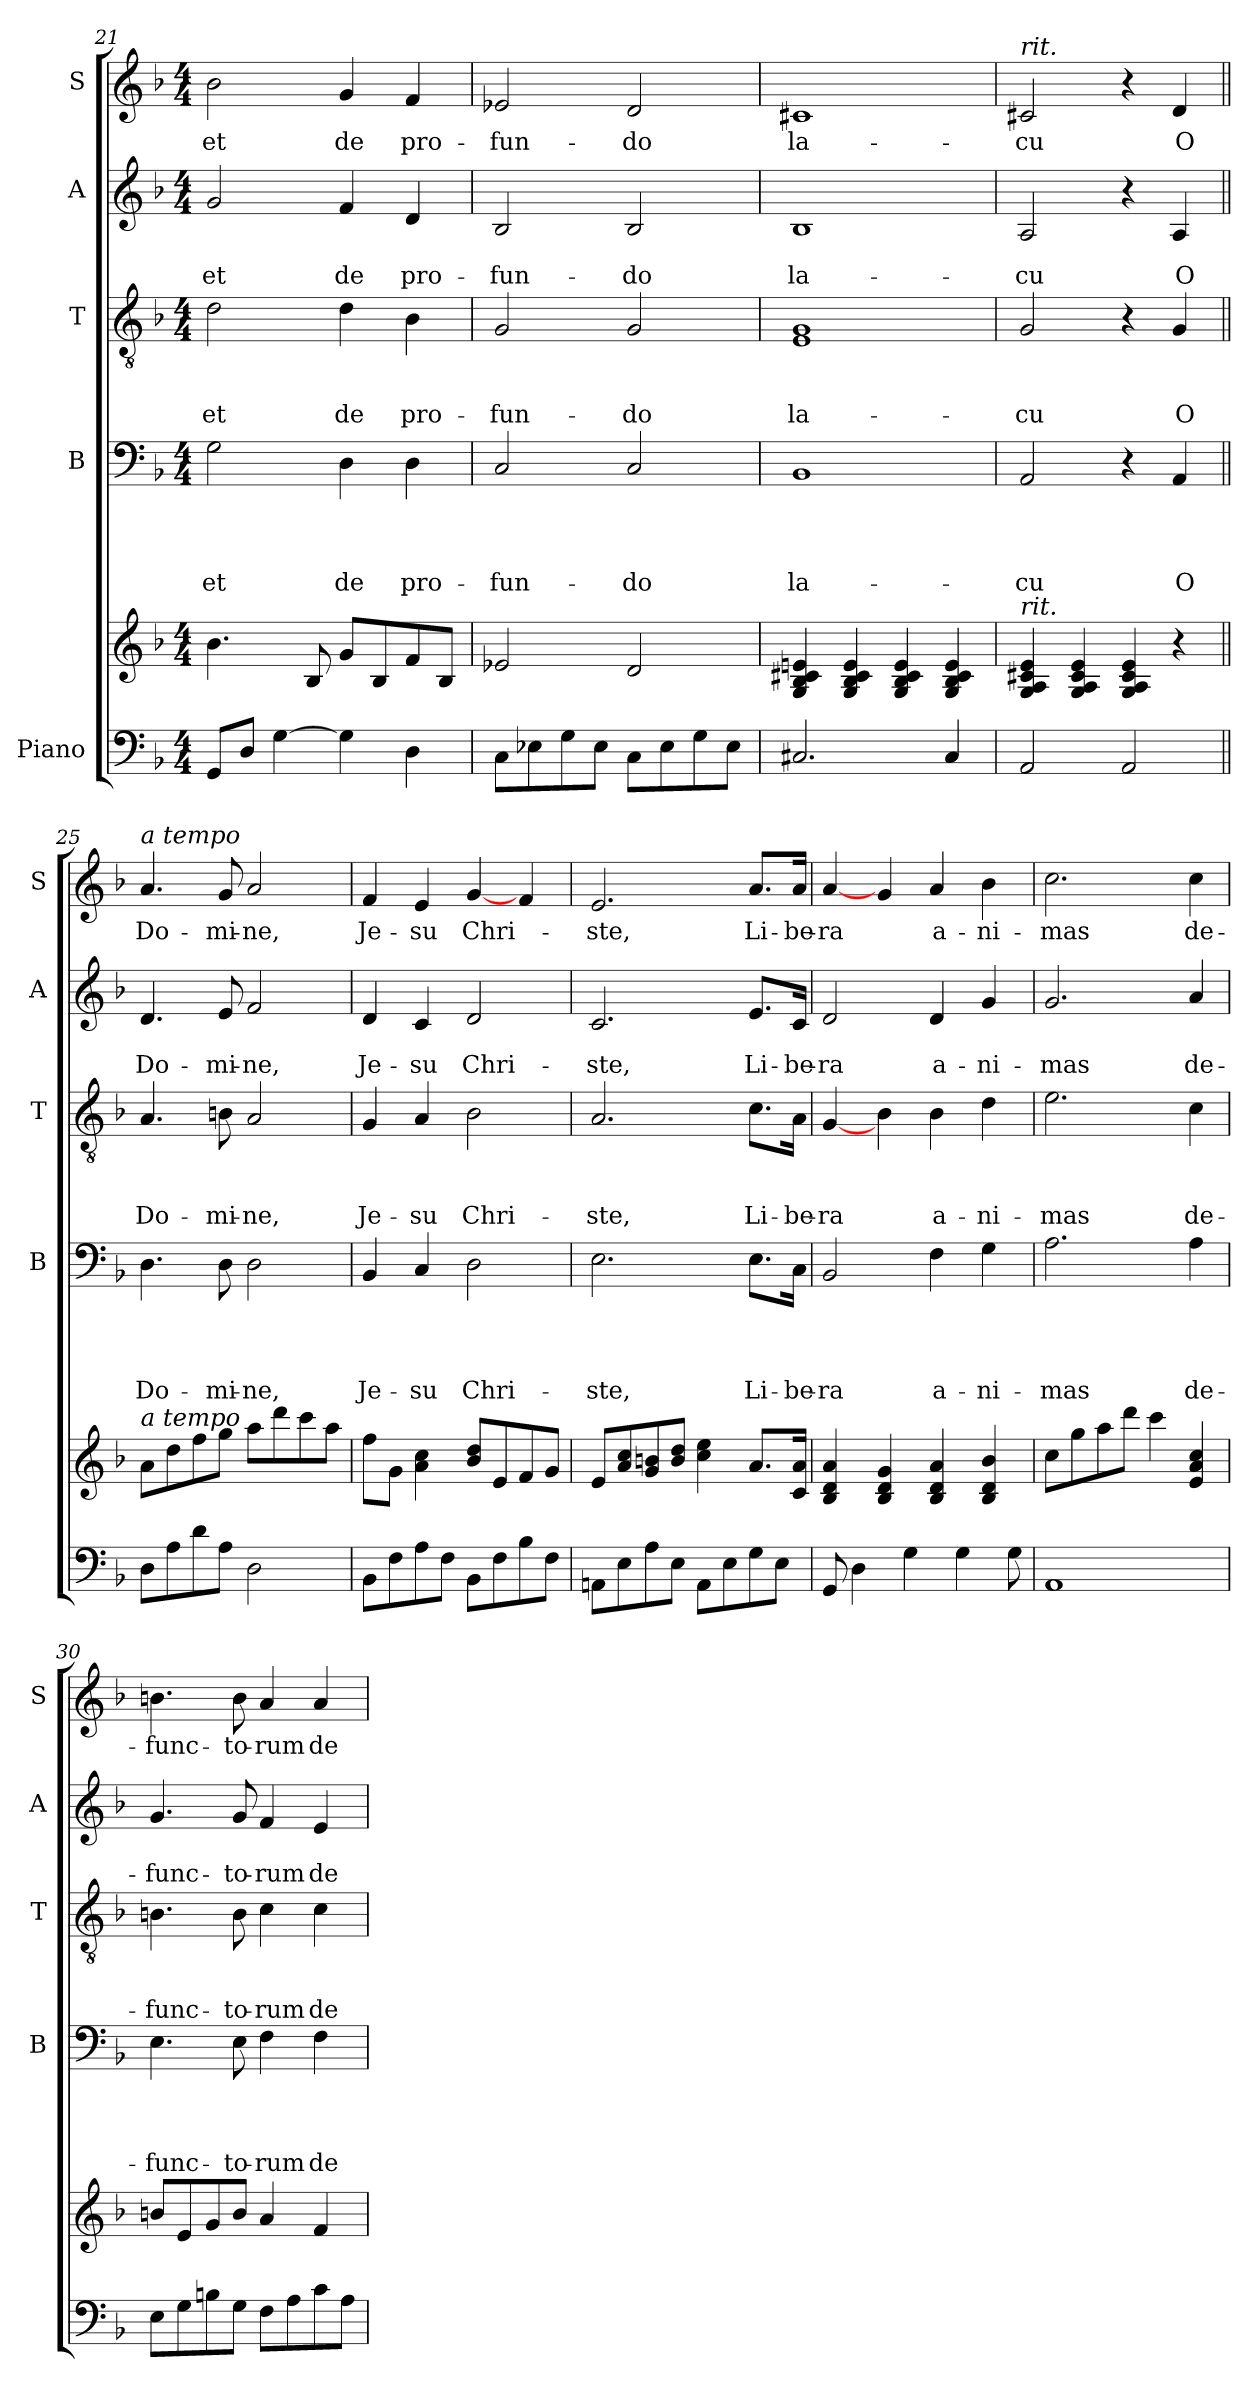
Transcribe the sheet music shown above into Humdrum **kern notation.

**kern	**kern	**kern	**text	**text	**text	**text	**kern	**text	**text	**text	**kern	**text	**text	**kern	**text
*part5	*part5	*part4	*part4	*part4	*part4	*part4	*part3	*part3	*part3	*part3	*part2	*part2	*part2	*part1	*part1
*staff6	*staff5	*staff4	*staff4	*staff4	*staff4	*staff4	*staff3	*staff3	*staff3	*staff3	*staff2	*staff2	*staff2	*staff1	*staff1
*I"Piano	*	*I"B	*	*	*	*	*I"T	*	*	*	*I"A	*	*	*I"S	*
*	*	*I'B	*	*	*	*	*I'T	*	*	*	*I'A	*	*	*I'S	*
*clefF4	*clefG2	*clefF4	*	*	*	*	*clefGv2	*	*	*	*clefG2	*	*	*clefG2	*
*k[b-]	*k[b-]	*k[b-]	*	*	*	*	*k[b-]	*	*	*	*k[b-]	*	*	*k[b-]	*
*d:	*d:	*d:	*	*	*	*	*d:	*	*	*	*d:	*	*	*d:	*
*M4/4	*M4/4	*M4/4	*	*	*	*	*M4/4	*	*	*	*M4/4	*	*	*M4/4	*
=21	=21	=21	=21	=21	=21	=21	=21	=21	=21	=21	=21	=21	=21	=21	=21
!	!	!	!	!	!	!LO:LY:b	!	!	!	!LO:LY:b	!	!	!LO:LY:b	!	!LO:LY:b
8GG/L	4.b-\	2G\	.	.	.	et	2d\	.	.	et	2g/	.	et	2b-\	et
8D/J	.	.	.	.	.	.	.	.	.	.	.	.	.	.	.
[4G\	.	.	.	.	.	.	.	.	.	.	.	.	.	.	.
.	8B-/	.	.	.	.	.	.	.	.	.	.	.	.	.	.
!	!	!	!	!	!	!LO:LY:b	!	!	!	!LO:LY:b	!	!	!LO:LY:b	!	!LO:LY:b
4G\]	8g/L	4D\	.	.	.	de	4d\	.	.	de	4f/	.	de	4g/	de
.	8B-/	.	.	.	.	.	.	.	.	.	.	.	.	.	.
!	!	!	!	!	!	!LO:LY:b	!	!	!	!LO:LY:b	!	!	!LO:LY:b	!	!LO:LY:b
4D\	8f/	4D\	.	.	.	pro-	4B-\	.	.	pro-	4d/	.	pro-	4f/	pro-
.	8B-/J	.	.	.	.	.	.	.	.	.	.	.	.	.	.
!!LO:PB:g=z
=22	=22	=22	=22	=22	=22	=22	=22	=22	=22	=22	=22	=22	=22	=22	=22
!	!	!	!	!	!	!LO:LY:b	!	!	!	!LO:LY:b	!	!	!LO:LY:b	!	!LO:LY:b
8C\L	2e-X/	2C/	.	.	.	-fun-	2G/	.	.	-fun-	2B-/	.	-fun-	2e-X/	-fun-
8E-X\	.	.	.	.	.	.	.	.	.	.	.	.	.	.	.
8G\	.	.	.	.	.	.	.	.	.	.	.	.	.	.	.
8E-\J	.	.	.	.	.	.	.	.	.	.	.	.	.	.	.
!	!	!	!	!	!	!LO:LY:b	!	!	!	!LO:LY:b	!	!	!LO:LY:b	!	!LO:LY:b
8C\L	2d/	2C/	.	.	.	-do	2G/	.	.	-do	2B-/	.	-do	2d/	-do
8E-\	.	.	.	.	.	.	.	.	.	.	.	.	.	.	.
8G\	.	.	.	.	.	.	.	.	.	.	.	.	.	.	.
8E-\J	.	.	.	.	.	.	.	.	.	.	.	.	.	.	.
=23	=23	=23	=23	=23	=23	=23	=23	=23	=23	=23	=23	=23	=23	=23	=23
!	!	!	!	!	!	!LO:LY:b	!	!	!	!LO:LY:b	!	!	!LO:LY:b	!	!LO:LY:b
2.C#X/	4G/ 4B-/ 4c#X/ 4eni/	1BB-	.	.	.	la-	1E 1G	.	.	la-	1B-	.	la-	1c#X	la-
.	4G/ 4B-/ 4c#/ 4e/	.	.	.	.	.	.	.	.	.	.	.	.	.	.
.	4G/ 4B-/ 4c#/ 4e/	.	.	.	.	.	.	.	.	.	.	.	.	.	.
4C#/	4G/ 4B-/ 4c#/ 4e/	.	.	.	.	.	.	.	.	.	.	.	.	.	.
=24	=24	=24	=24	=24	=24	=24	=24	=24	=24	=24	=24	=24	=24	=24	=24
!	!	!	!	!	!	!	!	!	!	!	!	!	!	!LO:TX:a:i:t=rit.	!
!	!LO:TX:a:i:t=rit.	!	!	!	!	!	!	!	!	!	!	!	!	!	!
!	!	!	!	!	!	!LO:LY:b	!	!	!	!LO:LY:b	!	!	!LO:LY:b	!	!LO:LY:b
2AA/	4G/ 4A/ 4c#X/ 4e/	2AA/	.	.	.	-cu	2G/	.	.	-cu	2A/	.	-cu	2c#X/	-cu
.	4G/ 4A/ 4c#/ 4e/	.	.	.	.	.	.	.	.	.	.	.	.	.	.
2AA/	4G/ 4A/ 4c#/ 4e/	4r	.	.	.	.	4r	.	.	.	4r	.	.	4r	.
!	!	!	!	!	!	!LO:LY:b	!	!	!	!LO:LY:b	!	!	!LO:LY:b	!	!LO:LY:b
.	4r	4AA/	.	.	.	O	4G/	.	.	O	4A/	.	O	4d/	O
=25||	=25||	=25||	=25||	=25||	=25||	=25||	=25||	=25||	=25||	=25||	=25||	=25||	=25||	=25||	=25||
!	!	!	!	!	!	!	!	!	!	!	!	!	!	!LO:TX:a:i:t=a tempo	!
!	!LO:TX:a:i:t=a tempo	!	!	!	!	!	!	!	!	!	!	!	!	!	!
!	!	!	!	!	!	!LO:LY:b	!	!	!	!LO:LY:b	!	!	!LO:LY:b	!	!LO:LY:b
8D\L	8a\L	4.D\	.	.	.	Do-	4.A/	.	.	Do-	4.d/	.	Do-	4.a/	Do-
8A\	8dd\	.	.	.	.	.	.	.	.	.	.	.	.	.	.
8d\	8ff\	.	.	.	.	.	.	.	.	.	.	.	.	.	.
!	!	!	!	!	!	!LO:LY:b	!	!	!	!LO:LY:b	!	!	!LO:LY:b	!	!LO:LY:b
8A\J	8gg\J	8D\	.	.	.	-mi-	8Bn\	.	.	-mi-	8e/	.	-mi-	8g/	-mi-
!	!	!	!	!	!	!LO:LY:b	!	!	!	!LO:LY:b	!	!	!LO:LY:b	!	!LO:LY:b
2D\	8aa\L	2D\	.	.	.	-ne,	2A/	.	.	-ne,	2f/	.	-ne,	2a/	-ne,
.	8ddd\	.	.	.	.	.	.	.	.	.	.	.	.	.	.
.	8ccc\	.	.	.	.	.	.	.	.	.	.	.	.	.	.
.	8aa\J	.	.	.	.	.	.	.	.	.	.	.	.	.	.
=26	=26	=26	=26	=26	=26	=26	=26	=26	=26	=26	=26	=26	=26	=26	=26
!	!	!	!	!	!	!LO:LY:b	!	!	!	!LO:LY:b	!	!	!LO:LY:b	!	!LO:LY:b
8BB-\L	8ff\L	4BB-/	.	.	.	Je-	4G/	.	.	Je-	4d/	.	Je-	4f/	Je-
8F\	8g\J	.	.	.	.	.	.	.	.	.	.	.	.	.	.
!	!	!	!	!	!	!LO:LY:b	!	!	!	!LO:LY:b	!	!	!LO:LY:b	!	!LO:LY:b
8A\	4a\ 4cc\	4C/	.	.	.	-su	4A/	.	.	-su	4c/	.	-su	4e/	-su
8F\J	.	.	.	.	.	.	.	.	.	.	.	.	.	.	.
!	!	!	!	!	!	!LO:LY:b	!	!	!	!LO:LY:b	!	!	!LO:LY:b	!	!LO:LY:b
8BB-\L	8b-/ 8dd/L	2D\	.	.	.	Chri-	2B-i\	.	.	Chri-	2d/	.	Chri-	[4g/	Chri-
8F\	8e/	.	.	.	.	.	.	.	.	.	.	.	.	.	.
8B-\	8f/	.	.	.	.	.	.	.	.	.	.	.	.	4f/	.
8F\J	8g/J	.	.	.	.	.	.	.	.	.	.	.	.	.	.
!!LO:LB:g=z
=27	=27	=27	=27	=27	=27	=27	=27	=27	=27	=27	=27	=27	=27	=27	=27
!	!	!	!	!	!	!LO:LY:b	!	!	!	!LO:LY:b	!	!	!LO:LY:b	!	!LO:LY:b
8AAni\L	8e/L	2.E\	.	.	.	-ste,	2.A/	.	.	-ste,	2.c/	.	-ste,	2.e/	-ste,
8E\	8a/ 8cc/	.	.	.	.	.	.	.	.	.	.	.	.	.	.
8A\	8g/ 8bn/	.	.	.	.	.	.	.	.	.	.	.	.	.	.
8E\J	8b/ 8dd/J	.	.	.	.	.	.	.	.	.	.	.	.	.	.
8AA\L	4cc\ 4ee\	.	.	.	.	.	.	.	.	.	.	.	.	.	.
8E\	.	.	.	.	.	.	.	.	.	.	.	.	.	.	.
!	!	!	!	!	!	!LO:LY:b	!	!	!	!LO:LY:b	!	!	!LO:LY:b	!	!LO:LY:b
8G\	8.a/L	8.E\L	.	.	.	Li-	8.c\L	.	.	Li-	8.e/L	.	Li-	8.a/L	Li-
8E\J	.	.	.	.	.	.	.	.	.	.	.	.	.	.	.
!	!	!	!	!	!	!LO:LY:b	!	!	!	!LO:LY:b	!	!	!LO:LY:b	!	!LO:LY:b
.	16c/ 16a/Jk	16C\Jk	.	.	.	-be-	16A\Jk	.	.	-be-	16c/Jk	.	-be-	16a/Jk	-be-
=28	=28	=28	=28	=28	=28	=28	=28	=28	=28	=28	=28	=28	=28	=28	=28
!	!	!	!	!	!	!LO:LY:b	!	!	!	!LO:LY:b	!	!	!LO:LY:b	!	!LO:LY:b
8GG/	4B-/ 4d/ 4a/	2BB-/	.	.	.	-ra	[4G/	.	.	-ra	2d/	.	-ra	[4a/	-ra
4D\	.	.	.	.	.	.	.	.	.	.	.	.	.	.	.
.	4B-/ 4d/ 4g/	.	.	.	.	.	4B-\	.	.	.	.	.	.	4g/	.
4G\	.	.	.	.	.	.	.	.	.	.	.	.	.	.	.
!	!	!	!	!	!	!LO:LY:b	!	!	!	!LO:LY:b	!	!	!LO:LY:b	!	!LO:LY:b
.	4B-/ 4d/ 4a/	4F\	.	.	.	a-	4B-\	.	.	a-	4d/	.	a-	4a/	a-
4G\	.	.	.	.	.	.	.	.	.	.	.	.	.	.	.
!	!	!	!	!	!	!LO:LY:b	!	!	!	!LO:LY:b	!	!	!LO:LY:b	!	!LO:LY:b
.	4B-/ 4d/ 4b-/	4G\	.	.	.	-ni-	4d\	.	.	-ni-	4g/	.	-ni-	4b-\	-ni-
8G\	.	.	.	.	.	.	.	.	.	.	.	.	.	.	.
=29	=29	=29	=29	=29	=29	=29	=29	=29	=29	=29	=29	=29	=29	=29	=29
!	!	!	!	!	!	!LO:LY:b	!	!	!	!LO:LY:b	!	!	!LO:LY:b	!	!LO:LY:b
1AA	8cc\L	2.A\	.	.	.	-mas	2.e\	.	.	-mas	2.g/	.	-mas	2.cc\	-mas
.	8gg\	.	.	.	.	.	.	.	.	.	.	.	.	.	.
.	8aa\	.	.	.	.	.	.	.	.	.	.	.	.	.	.
.	8ddd\J	.	.	.	.	.	.	.	.	.	.	.	.	.	.
.	4ccc\	.	.	.	.	.	.	.	.	.	.	.	.	.	.
!	!	!	!	!	!	!LO:LY:b	!	!	!	!LO:LY:b	!	!	!LO:LY:b	!	!LO:LY:b
.	4e/ 4a/ 4cc/	4A\	.	.	.	de-	4c\	.	.	de-	4a/	.	de-	4cc\	de-
=30	=30	=30	=30	=30	=30	=30	=30	=30	=30	=30	=30	=30	=30	=30	=30
!	!	!	!	!	!	!LO:LY:b	!	!	!	!LO:LY:b	!	!	!LO:LY:b	!	!LO:LY:b
8E\L	8bn/L	4.E\	.	.	.	-func-	4.Bn\	.	.	-func-	4.g/	.	-func-	4.bn\	-func-
8G\	8e/	.	.	.	.	.	.	.	.	.	.	.	.	.	.
8Bn\	8g/	.	.	.	.	.	.	.	.	.	.	.	.	.	.
!	!	!	!	!	!	!LO:LY:b	!	!	!	!LO:LY:b	!	!	!LO:LY:b	!	!LO:LY:b
8G\J	8b/J	8E\	.	.	.	-to-	8B\	.	.	-to-	8g/	.	-to-	8b\	-to-
!	!	!	!	!	!	!LO:LY:b	!	!	!	!LO:LY:b	!	!	!LO:LY:b	!	!LO:LY:b
8F\L	4a/	4F\	.	.	.	-rum	4c\	.	.	-rum	4f/	.	-rum	4a/	-rum
8A\	.	.	.	.	.	.	.	.	.	.	.	.	.	.	.
!	!	!	!	!	!	!LO:LY:b	!	!	!	!LO:LY:b	!	!	!LO:LY:b	!	!LO:LY:b
8c\	4f/	4F\	.	.	.	de-	4c\	.	.	de-	4e/	.	de-	4a/	de-
8A\J	.	.	.	.	.	.	.	.	.	.	.	.	.	.	.
=	=	=	=	=	=	=	=	=	=	=	=	=	=	=	=
*-	*-	*-	*-	*-	*-	*-	*-	*-	*-	*-	*-	*-	*-	*-	*-
